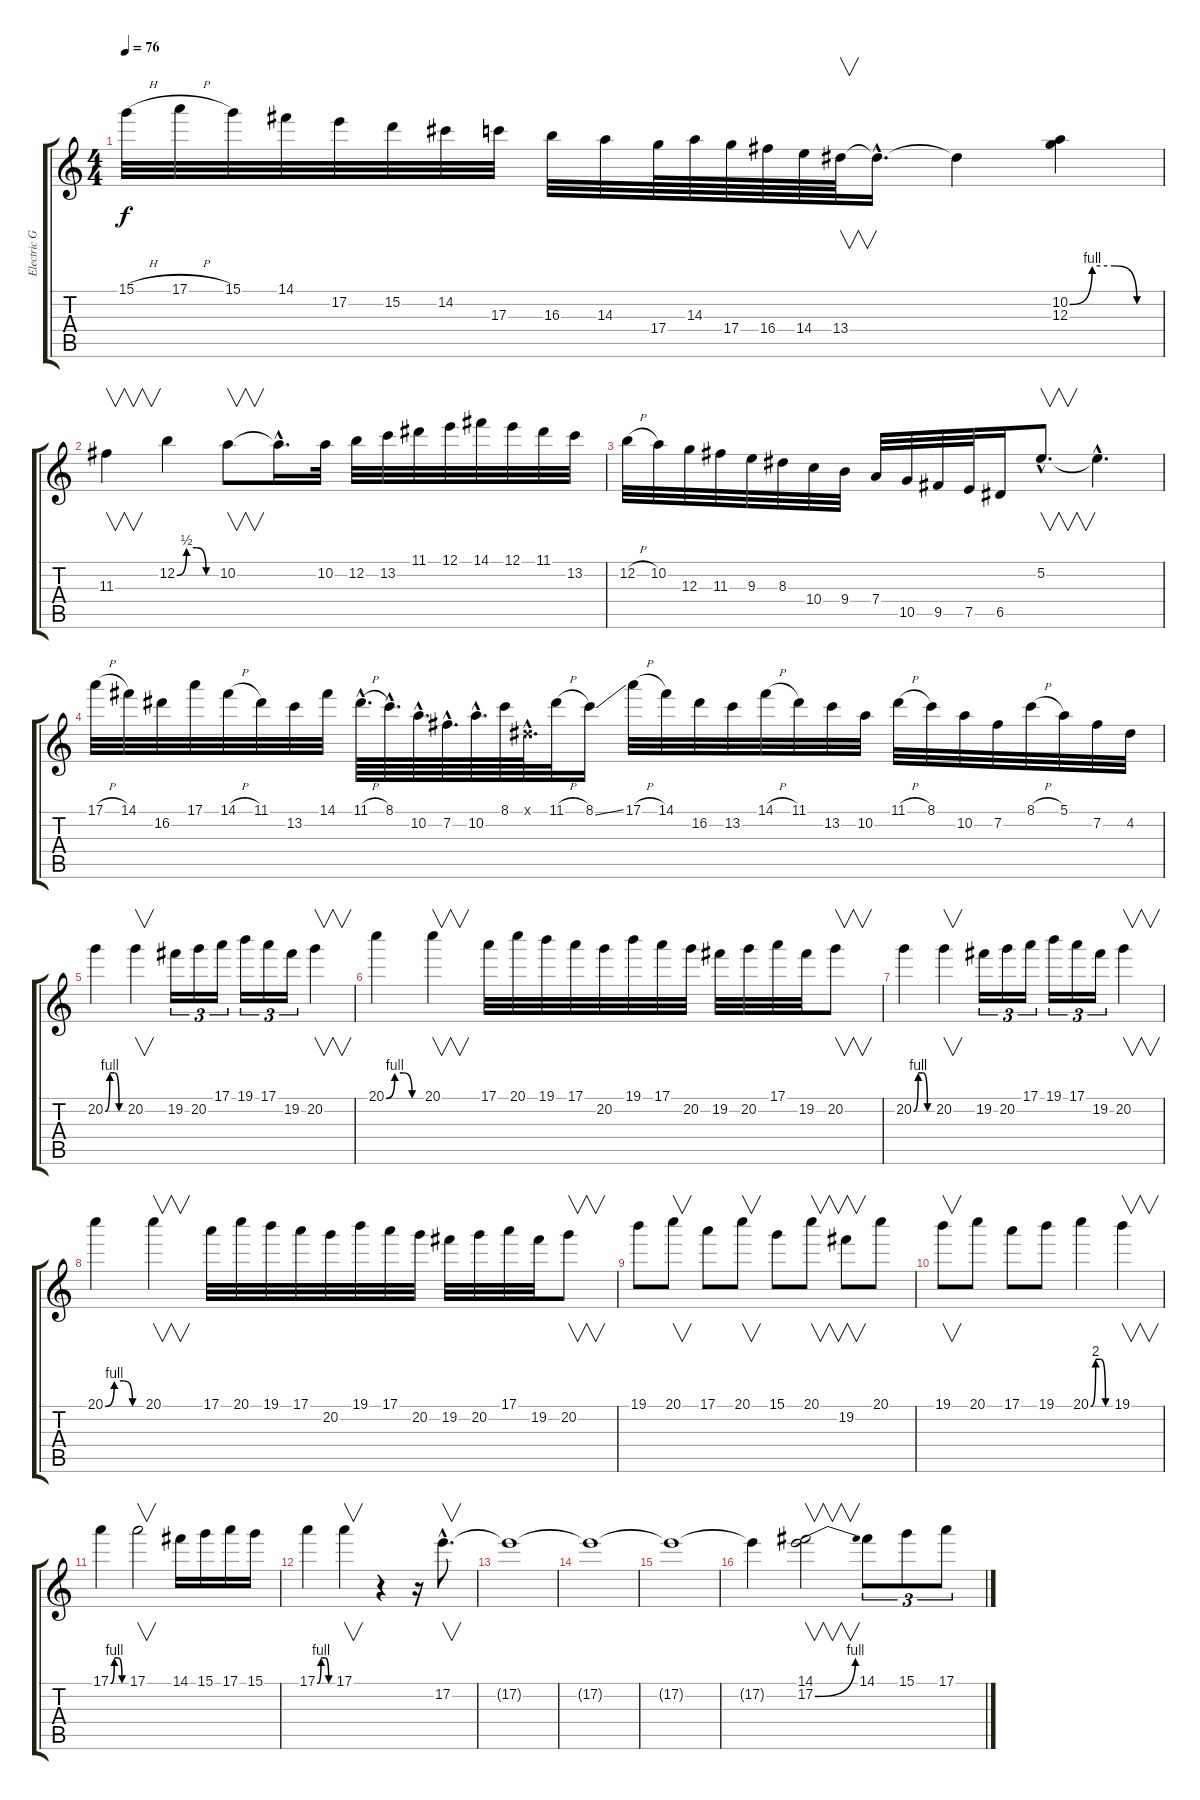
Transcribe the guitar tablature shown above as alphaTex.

\track ("Electric Guitar 2" "Electric G") {instrument distortionguitar}
\staff {score tabs}
\tuning (E4 B3 G3 D3 A2 E2) {hide}
\ts (4 4)
\tempo 76
\clef g2
\ks c
15.1{h}.32{dy f} 17.1{h}.32 15.1.32 14.1.32 17.2.32 15.2.32 14.2.32 17.3.32 16.3.32 14.3.32 17.4.64 14.3.64 17.4.64 16.4.64 14.4.64 13.4.64{v} 13.4{hac t}.16{d} 13.4{t}.4 (10.2{be (custom 0 0 15 4 30 4 45 0 60 0)} 12.3).4 |
11.3.4{v} 12.2{be (custom 0 0 15 2 30 2 45 0 60 0)}.4 10.2.8{v} 10.2{hac t}.16{d} 10.2.32 12.2.32 13.2.32 11.1.32 12.1.32 14.1.32 12.1.32 11.1.32 13.2.32 |
12.2{h}.32 10.2.32 12.3.32 11.3.32 9.3.32 8.3.32 10.4.32 9.4.32 7.4.32 10.5.32 9.5.32 7.5.32 6.5.16 5.2{hac}.8{v d} 5.2{hac t}.4{d} |
17.1{h}.32 14.1.32 16.2.32 17.1.32 14.1{h}.32 11.1.32 13.2.32 14.1.32 11.1{h hac}.64{d} 8.1{hac}.64{d} 10.2{hac}.64{d} 7.2{hac}.64{d} 10.2{hac}.64{d} 8.1.64 -1.1{hac x}.64{d} 11.1{h}.32 8.1{ss}.16 17.1{h}.32 14.1.32 16.2.32 13.2.32 14.1{h}.32 11.1.32 13.2.32 10.2.32 11.1{h}.32 8.1.32 10.2.32 7.2.32 8.1{h}.32 5.1.32 7.2.32 4.2.32 |
20.2{be (custom 0 0 15 4 30 4 45 0 60 0)}.4 20.2.4{v} 19.2.16{tu (3 2)} 20.2.16{tu (3 2)} 17.1.16{tu (3 2)} 19.1.16{tu (3 2)} 17.1.16{tu (3 2)} 19.2.16{tu (3 2)} 20.2.4{v} |
20.1{be (custom 0 0 15 4 30 4 45 0 60 0)}.4 20.1.4{v} 17.1.32 20.1.32 19.1.32 17.1.32 20.2.32 19.1.32 17.1.32 20.2.32 19.2.32 20.2.32 17.1.32 19.2.32 20.2.8{v} |
20.2{be (custom 0 0 15 4 30 4 45 0 60 0)}.4 20.2.4{v} 19.2.16{tu (3 2)} 20.2.16{tu (3 2)} 17.1.16{tu (3 2)} 19.1.16{tu (3 2)} 17.1.16{tu (3 2)} 19.2.16{tu (3 2)} 20.2.4{v} |
20.1{be (custom 0 0 15 4 30 4 45 0 60 0)}.4 20.1.4{v} 17.1.32 20.1.32 19.1.32 17.1.32 20.2.32 19.1.32 17.1.32 20.2.32 19.2.32 20.2.32 17.1.32 19.2.32 20.2.8{v} |
19.1.8 20.1.8{v} 17.1.8 20.1.8{v} 15.1.8 20.1.8{v} 19.2.8{v} 20.1.8 |
19.1.8{v} 20.1.8 17.1.8 19.1.8 20.1{be (custom 0 0 15 8 30 8 45 0 60 0)}.4 19.1.4{v} |
17.1{be (custom 0 0 15 4 30 4 45 0 60 0)}.4 17.1.2{v} 14.1.16 15.1.16 17.1.16 15.1.16 |
17.1{be (custom 0 0 15 4 30 4 45 0 60 0)}.4 17.1.4{v} r.4 r.16 17.2{hac}.8{v d} |
17.2{t}.1 |
17.2{t}.1 |
17.2{t}.1 |
17.2{t}.4 (14.1 17.2{be (bend 0 0 60 4)}).2{v} 14.1.8{tu (3 2)} 15.1.8{tu (3 2)} 17.1.8{tu (3 2)}
